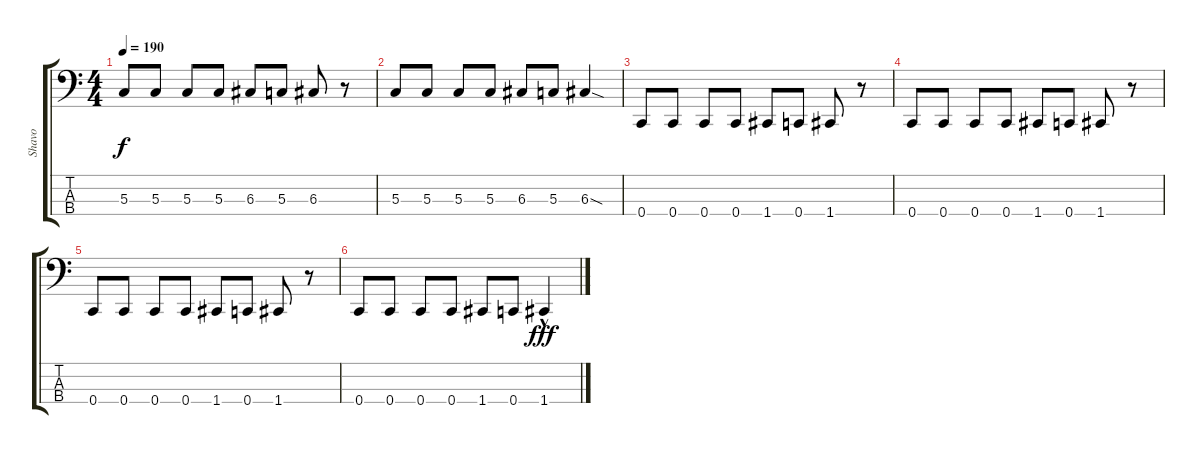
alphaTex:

\track ("Shavo" "Shavo") {instrument electricbassfinger}
\staff {score tabs}
\tuning (F2 C2 G1 C1) {hide}
\ts (4 4)
\tempo 190
\clef f4
\ks c
5.3.8{dy f} 5.3.8 5.3.8 5.3.8 6.3.8 5.3.8 6.3.8 r.8 |
5.3.8 5.3.8 5.3.8 5.3.8 6.3.8 5.3.8 6.3{sod}.4 |
0.4.8 0.4.8 0.4.8 0.4.8 1.4.8 0.4.8 1.4.8 r.8 |
0.4.8 0.4.8 0.4.8 0.4.8 1.4.8 0.4.8 1.4.8 r.8 |
0.4.8 0.4.8 0.4.8 0.4.8 1.4.8 0.4.8 1.4.8 r.8 |
0.4.8 0.4.8 0.4.8 0.4.8 1.4.8 0.4.8 1.4{hac}.4{dy fff}
